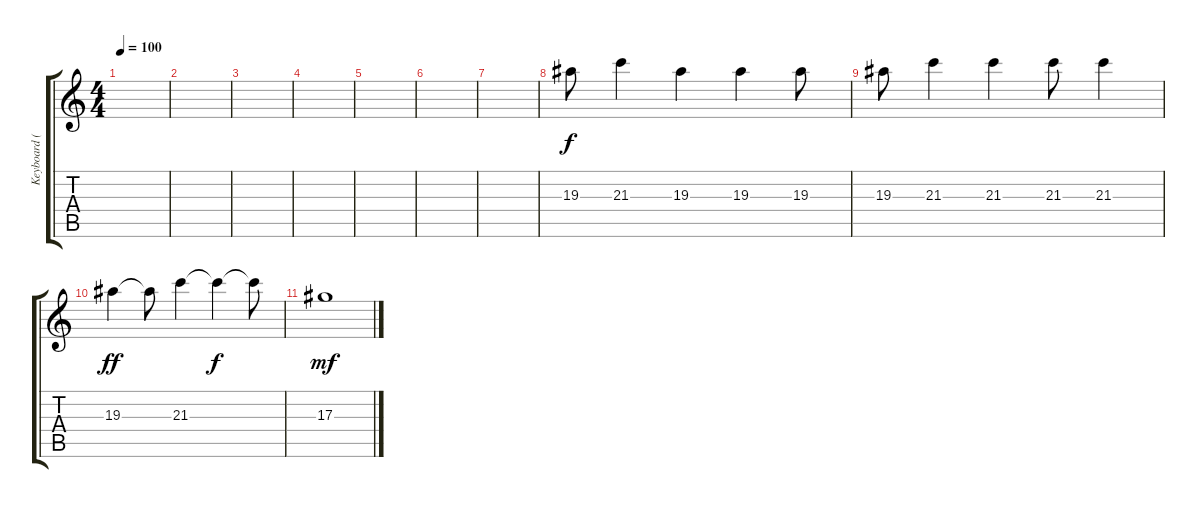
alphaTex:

\track ("Keyboard (?)" "Keyboard (") {instrument electricguitarjazz}
\staff {score tabs}
\tuning (C4 G3 Eb3 Bb2 F2 C2) {hide}
\ts (4 4)
\tempo 100
\clef g2
\ks c
|
|
|
|
|
|
|
19.3.8 21.3.4 19.3.4 19.3.4 19.3.8 |
19.3.8 21.3.4 21.3.4 21.3.8 21.3.4 |
19.3.4{dy ff} 19.3{t}.8 21.3.4 21.3{t}.4{dy f} 21.3{t}.8 |
17.3.1{dy mf}
